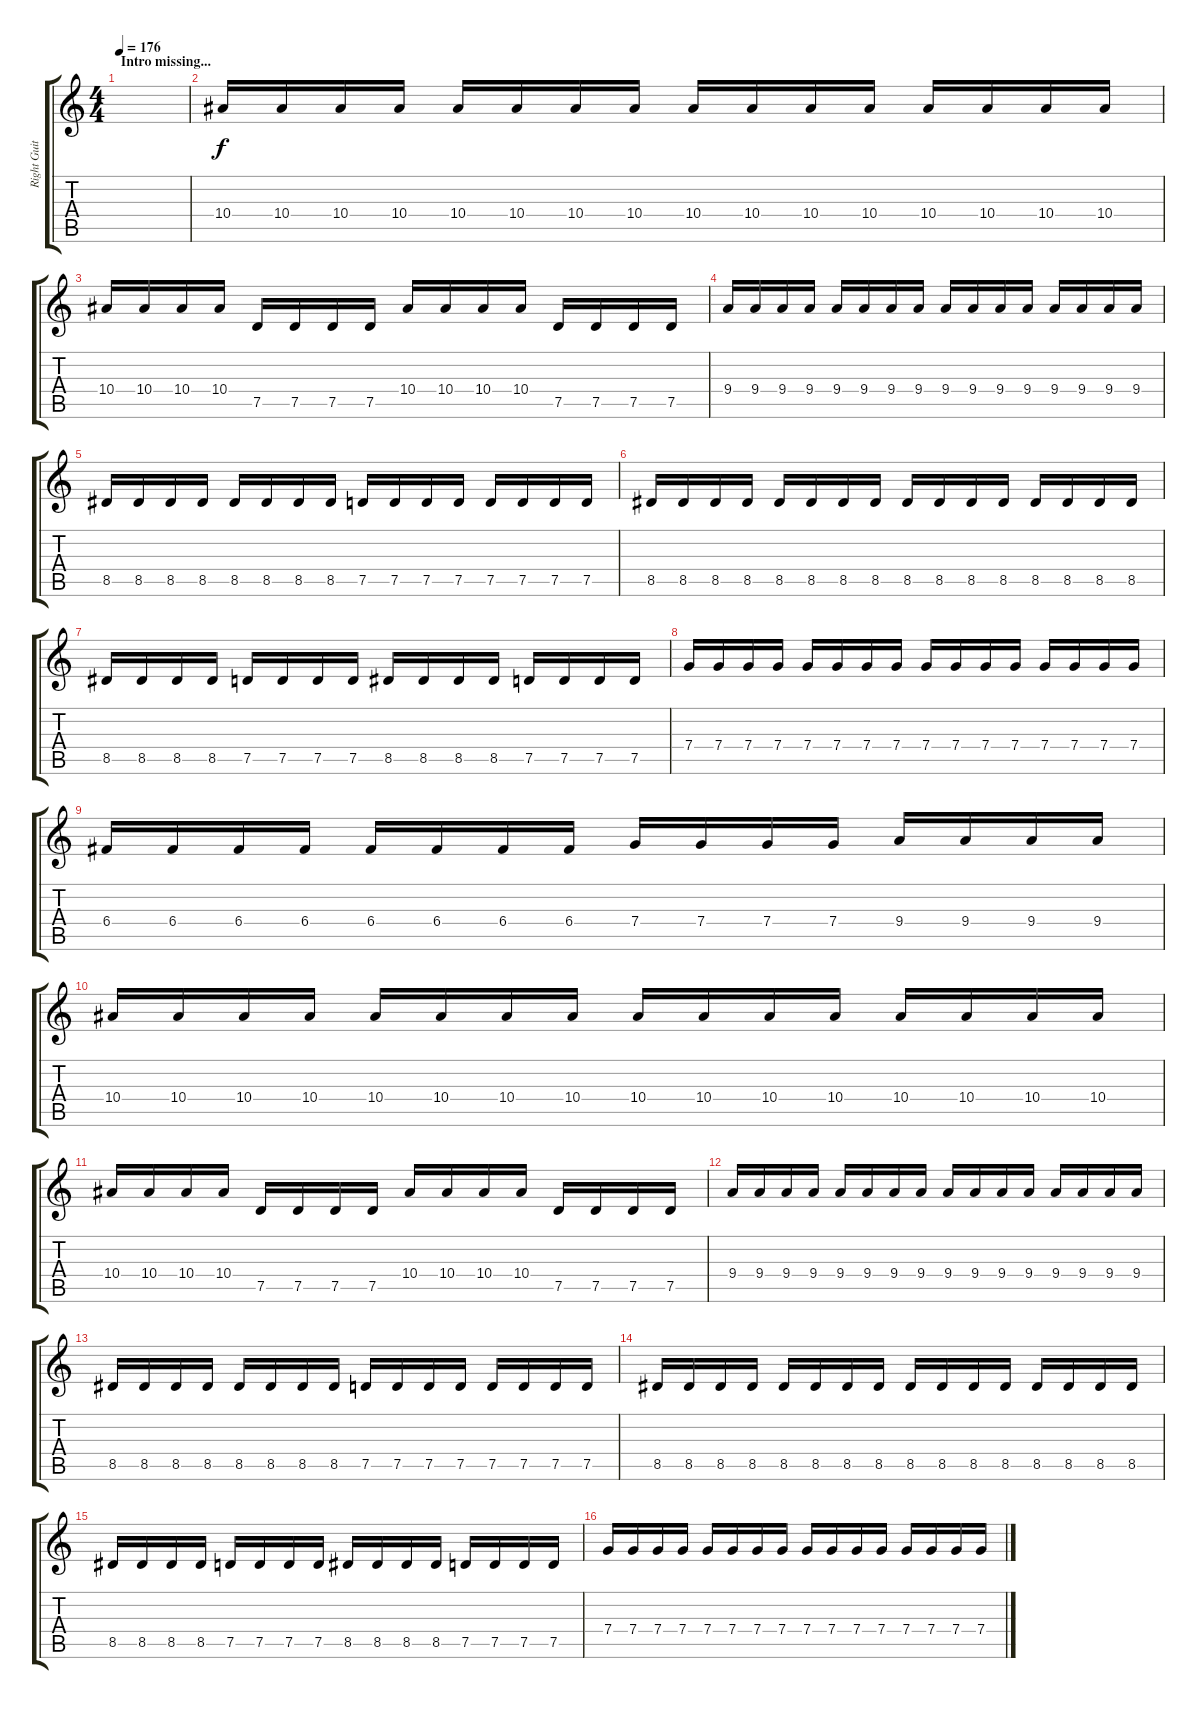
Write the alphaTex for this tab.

\track ("Right Guitar" "Right Guit") {instrument distortionguitar}
\staff {score tabs}
\tuning (D4 A3 F3 C3 G2 D2) {hide}
\ts (4 4)
\section ("" "Intro missing...")
\tempo 176
\clef g2
\ks c
|
10.4.16 10.4.16 10.4.16 10.4.16 10.4.16 10.4.16 10.4.16 10.4.16 10.4.16 10.4.16 10.4.16 10.4.16 10.4.16 10.4.16 10.4.16 10.4.16 |
10.4.16 10.4.16 10.4.16 10.4.16 7.5.16 7.5.16 7.5.16 7.5.16 10.4.16 10.4.16 10.4.16 10.4.16 7.5.16 7.5.16 7.5.16 7.5.16 |
9.4.16 9.4.16 9.4.16 9.4.16 9.4.16 9.4.16 9.4.16 9.4.16 9.4.16 9.4.16 9.4.16 9.4.16 9.4.16 9.4.16 9.4.16 9.4.16 |
8.5.16 8.5.16 8.5.16 8.5.16 8.5.16 8.5.16 8.5.16 8.5.16 7.5.16 7.5.16 7.5.16 7.5.16 7.5.16 7.5.16 7.5.16 7.5.16 |
8.5.16 8.5.16 8.5.16 8.5.16 8.5.16 8.5.16 8.5.16 8.5.16 8.5.16 8.5.16 8.5.16 8.5.16 8.5.16 8.5.16 8.5.16 8.5.16 |
8.5.16 8.5.16 8.5.16 8.5.16 7.5.16 7.5.16 7.5.16 7.5.16 8.5.16 8.5.16 8.5.16 8.5.16 7.5.16 7.5.16 7.5.16 7.5.16 |
7.4.16 7.4.16 7.4.16 7.4.16 7.4.16 7.4.16 7.4.16 7.4.16 7.4.16 7.4.16 7.4.16 7.4.16 7.4.16 7.4.16 7.4.16 7.4.16 |
6.4.16 6.4.16 6.4.16 6.4.16 6.4.16 6.4.16 6.4.16 6.4.16 7.4.16 7.4.16 7.4.16 7.4.16 9.4.16 9.4.16 9.4.16 9.4.16 |
10.4.16 10.4.16 10.4.16 10.4.16 10.4.16 10.4.16 10.4.16 10.4.16 10.4.16 10.4.16 10.4.16 10.4.16 10.4.16 10.4.16 10.4.16 10.4.16 |
10.4.16 10.4.16 10.4.16 10.4.16 7.5.16 7.5.16 7.5.16 7.5.16 10.4.16 10.4.16 10.4.16 10.4.16 7.5.16 7.5.16 7.5.16 7.5.16 |
9.4.16 9.4.16 9.4.16 9.4.16 9.4.16 9.4.16 9.4.16 9.4.16 9.4.16 9.4.16 9.4.16 9.4.16 9.4.16 9.4.16 9.4.16 9.4.16 |
8.5.16 8.5.16 8.5.16 8.5.16 8.5.16 8.5.16 8.5.16 8.5.16 7.5.16 7.5.16 7.5.16 7.5.16 7.5.16 7.5.16 7.5.16 7.5.16 |
8.5.16 8.5.16 8.5.16 8.5.16 8.5.16 8.5.16 8.5.16 8.5.16 8.5.16 8.5.16 8.5.16 8.5.16 8.5.16 8.5.16 8.5.16 8.5.16 |
8.5.16 8.5.16 8.5.16 8.5.16 7.5.16 7.5.16 7.5.16 7.5.16 8.5.16 8.5.16 8.5.16 8.5.16 7.5.16 7.5.16 7.5.16 7.5.16 |
7.4.16 7.4.16 7.4.16 7.4.16 7.4.16 7.4.16 7.4.16 7.4.16 7.4.16 7.4.16 7.4.16 7.4.16 7.4.16 7.4.16 7.4.16 7.4.16
